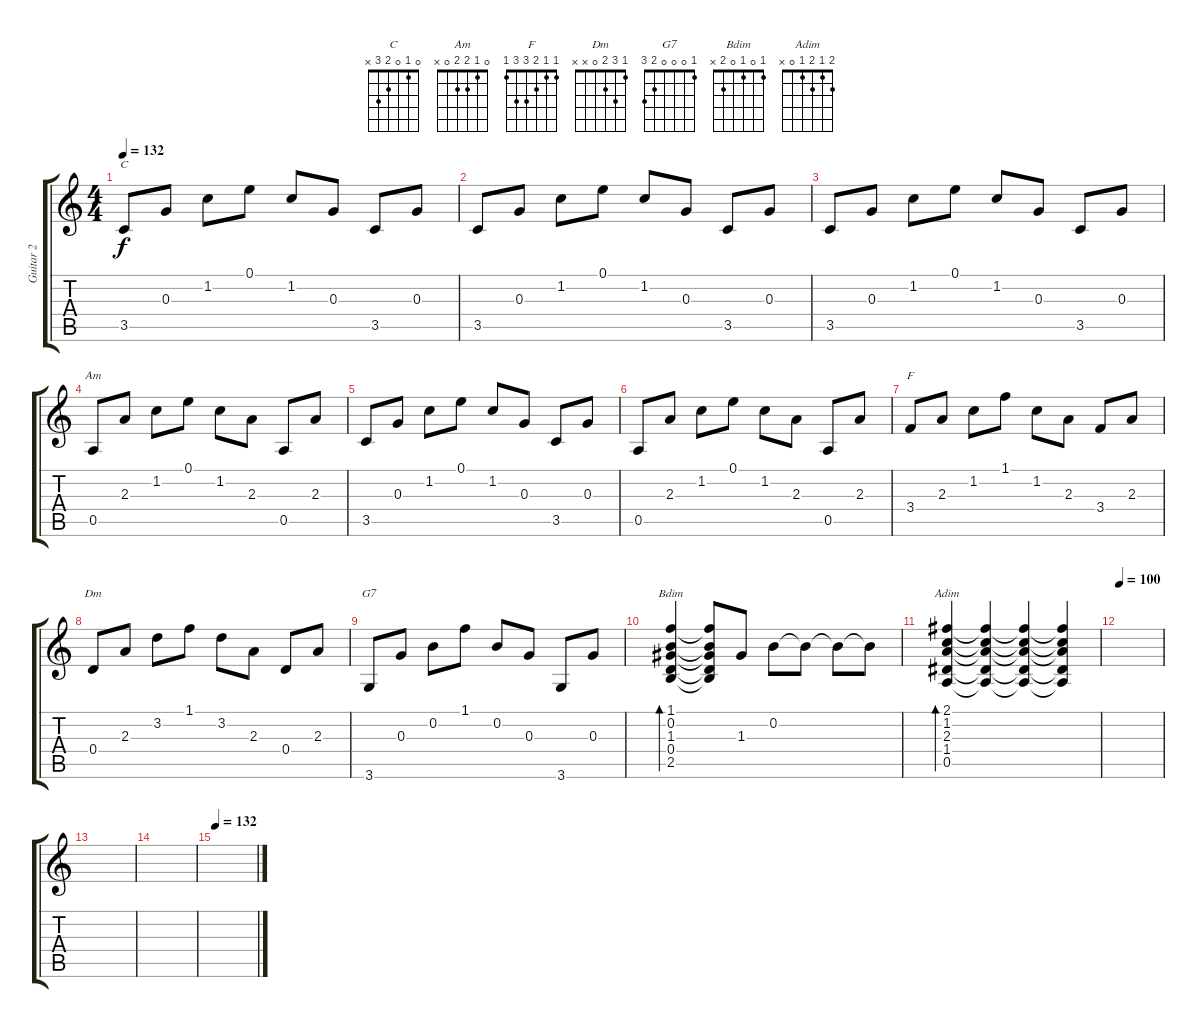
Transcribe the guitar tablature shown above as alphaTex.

\track ("Guitar 2" "Guitar 2") {instrument electricguitarclean}
\staff {score tabs}
\tuning (E4 B3 G3 D3 A2 E2) {hide}
\chord ("C" 0 1 0 2 3 x)
\chord ("Am" 0 1 2 2 0 x)
\chord ("F" 1 1 2 3 3 1)
\chord ("Dm" 1 3 2 0 x x)
\chord ("G7" 1 0 0 0 2 3)
\chord ("Bdim" 1 0 1 0 2 x)
\chord ("Adim" 2 1 2 1 0 x)
\ts (4 4)
\tempo 132
\tempo 70
\tempo 132
\clef g2
\ks c
3.5.8{ch "C" dy f instrument electricguitarclean} 0.3.8 1.2.8 0.1.8 1.2.8 0.3.8 3.5.8 0.3.8 |
3.5.8 0.3.8 1.2.8 0.1.8 1.2.8 0.3.8 3.5.8 0.3.8 |
3.5.8 0.3.8 1.2.8 0.1.8 1.2.8 0.3.8 3.5.8 0.3.8 |
0.5.8{ch "Am"} 2.3.8 1.2.8 0.1.8 1.2.8 2.3.8 0.5.8 2.3.8 |
3.5.8 0.3.8 1.2.8 0.1.8 1.2.8 0.3.8 3.5.8 0.3.8 |
0.5.8 2.3.8 1.2.8 0.1.8 1.2.8 2.3.8 0.5.8 2.3.8 |
3.4.8{ch "F"} 2.3.8 1.2.8 1.1.8 1.2.8 2.3.8 3.4.8 2.3.8 |
0.4.8{ch "Dm"} 2.3.8 3.2.8 1.1.8 3.2.8 2.3.8 0.4.8 2.3.8 |
3.6.8{ch "G7"} 0.3.8 0.2.8 1.1.8 0.2.8 0.3.8 3.6.8 0.3.8 |
(1.1 0.2 1.3 0.4 2.5).4{bd 120 ch "Bdim"} (1.1{t} 0.2{t} 1.3{t} 0.4{t} 2.5{t}).8 1.3.8 0.2.8 0.2{t}.8 0.2{t}.8 0.2{t}.8 |
(2.1 1.2 2.3 1.4 0.5).4{bd 120 ch "Adim"} (2.1{t} 1.2{t} 2.3{t} 1.4{t} 0.5{t}).4 (2.1{t} 1.2{t} 2.3{t} 1.4{t} 0.5{t}).4 (2.1{t} 1.2{t} 2.3{t} 1.4{t} 0.5{t}).4 |
\tempo 100
|
|
|
\tempo 132
